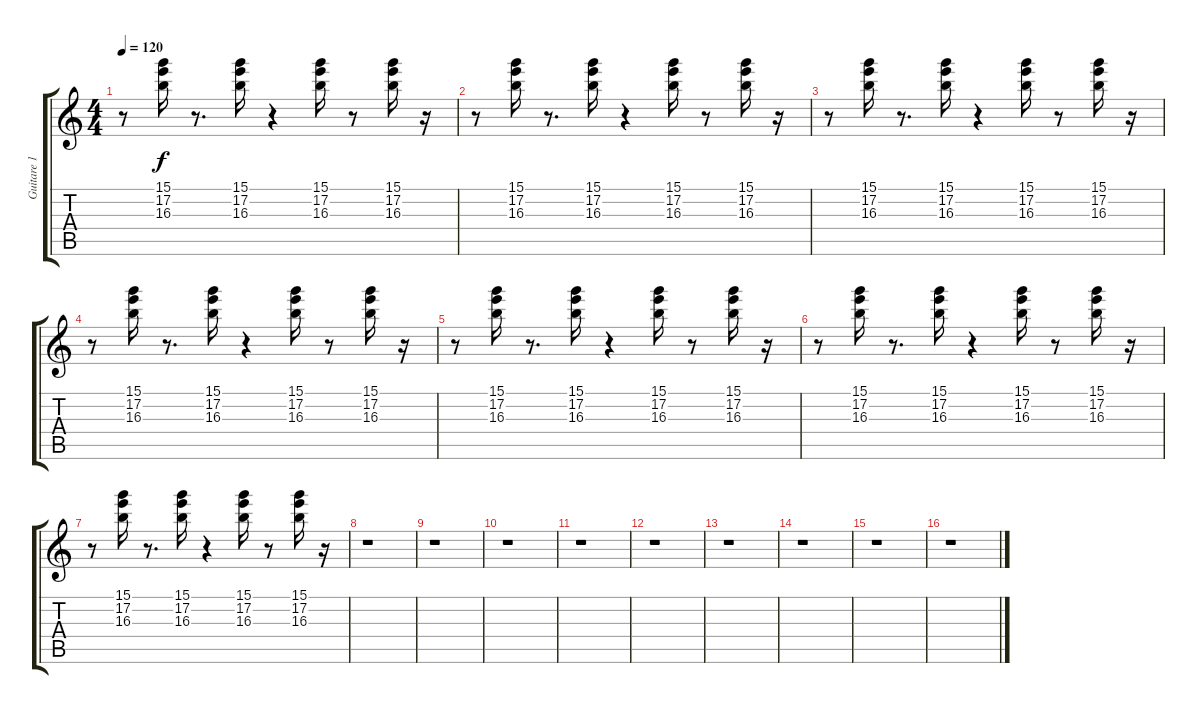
\track ("Guitare 1" "Guitare 1") {instrument electricguitarclean}
\staff {score tabs}
\tuning (E4 B3 G3 D3 A2 E2) {hide}
\ts (4 4)
\tempo 120
\clef g2
\ks c
r.8{dy f} (15.1 17.2 16.3).16 r.8{d} (15.1 17.2 16.3).16 r.4 (15.1 17.2 16.3).16 r.8 (15.1 17.2 16.3).16 r.16 |
r.8 (15.1 17.2 16.3).16 r.8{d} (15.1 17.2 16.3).16 r.4 (15.1 17.2 16.3).16 r.8 (15.1 17.2 16.3).16 r.16 |
r.8 (15.1 17.2 16.3).16 r.8{d} (15.1 17.2 16.3).16 r.4 (15.1 17.2 16.3).16 r.8 (15.1 17.2 16.3).16 r.16 |
r.8 (15.1 17.2 16.3).16 r.8{d} (15.1 17.2 16.3).16 r.4 (15.1 17.2 16.3).16 r.8 (15.1 17.2 16.3).16 r.16 |
r.8 (15.1 17.2 16.3).16 r.8{d} (15.1 17.2 16.3).16 r.4 (15.1 17.2 16.3).16 r.8 (15.1 17.2 16.3).16 r.16 |
r.8 (15.1 17.2 16.3).16 r.8{d} (15.1 17.2 16.3).16 r.4 (15.1 17.2 16.3).16 r.8 (15.1 17.2 16.3).16 r.16 |
r.8 (15.1 17.2 16.3).16 r.8{d} (15.1 17.2 16.3).16 r.4 (15.1 17.2 16.3).16 r.8 (15.1 17.2 16.3).16 r.16 |
r.1 |
r.1 |
r.1 |
r.1 |
r.1 |
r.1 |
r.1 |
r.1 |
r.1
